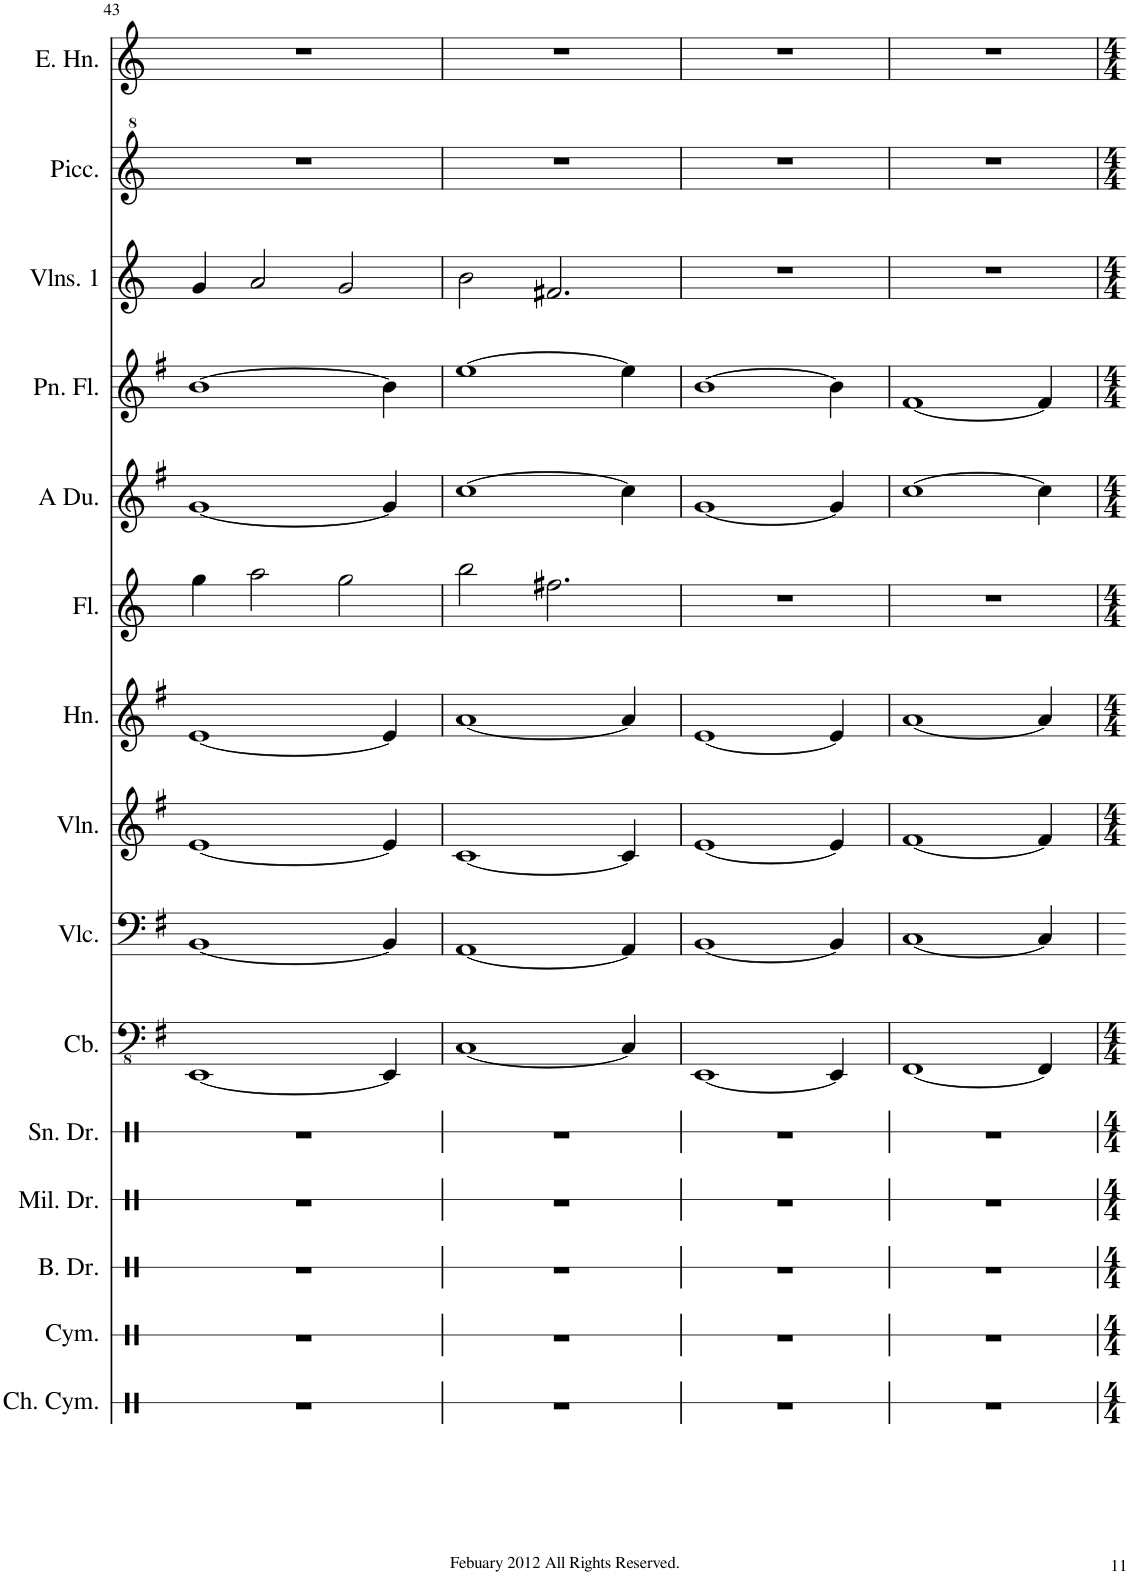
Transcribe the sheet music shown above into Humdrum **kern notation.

**kern	**kern	**kern	**kern	**kern	**kern	**kern	**kern	**kern	**kern	**kern	**kern	**kern	**kern	**kern
*part15	*part14	*part13	*part12	*part11	*part10	*part9	*part8	*part7	*part6	*part5	*part4	*part3	*part2	*part1
*staff15	*staff14	*staff13	*staff12	*staff11	*staff10	*staff9	*staff8	*staff7	*staff6	*staff5	*staff4	*staff3	*staff2	*staff1
*I"Chinese Cymbal	*I"Cymbal	*I"Bass Drum	*I"Military Drum	*I"Snare Drum	*I"Double Bass	*I"Violoncello	*I"Violin	*I"Horn	*I"Flute	*I"A Duduk	*I"Pan Flute	*I"Violins 1	*I"Piccolo	*I"English Horn
*I'Ch. Cym.	*I'Cym.	*I'B. Dr.	*I'Mil. Dr.	*I'Sn. Dr.	*	*I'Vlc.	*I'Vln.	*I'Hn.	*I'Fl.	*I'A Du.	*I'Pn. Fl.	*I'Vlns. 1	*I'Picc.	*I'E. Hn.
!!LO:PB:g=z
*clefX	*clefX	*clefX	*clefX	*clefX	*clefFv4	*clefF4	*clefG2	*clefG2	*clefG2	*clefG2	*clefG2	*clefG2	*clefG^2	*clefG2
*	*	*	*	*	*Trd7c12	*	*	*Trd4c7	*	*Trd4c7	*	*	*Trd-7c-12	*Trd4c7
*k[]	*k[]	*k[]	*k[]	*k[]	*k[f#]	*k[f#]	*k[f#]	*k[f#]	*k[]	*k[f#]	*k[f#]	*k[]	*k[]	*k[]
*M5/4	*M5/4	*M5/4	*M5/4	*M5/4	*M5/4	*M5/4	*M5/4	*M5/4	*M5/4	*M5/4	*M5/4	*M5/4	*M5/4	*M3/4
=43	=43	=43	=43	=43	=43	=43	=43	=43	=43	=43	=43	=43	=43	=43
4%5r	4%5r	4%5r	4%5r	4%5r	[1EEE	[1BB	[1e	[1e	4gg\	[1g	[1b	4g/	4%5r	2.r
.	.	.	.	.	.	.	.	.	2aa\	.	.	2a/	.	.
.	.	.	.	.	.	.	.	.	2gg\	.	.	2g/	.	2ryy
.	.	.	.	.	4EEE/]	4BB/]	4e/]	4e/]	.	4g/]	4b\]	.	.	.
=44	=44	=44	=44	=44	=44	=44	=44	=44	=44	=44	=44	=44	=44	=44
4%5r	4%5r	4%5r	4%5r	4%5r	[1CC	[1AA	[1c	[1a	2bb\	[1cc	[1ee	2b\	4%5r	2.r
.	.	.	.	.	.	.	.	.	2.ff#X\	.	.	2.f#X/	.	.
.	.	.	.	.	.	.	.	.	.	.	.	.	.	2ryy
.	.	.	.	.	4CC/]	4AA/]	4c/]	4a/]	.	4cc\]	4ee\]	.	.	.
=45	=45	=45	=45	=45	=45	=45	=45	=45	=45	=45	=45	=45	=45	=45
4%5r	4%5r	4%5r	4%5r	4%5r	[1EEE	[1BB	[1e	[1e	4%5r	[1g	[1b	4%5r	4%5r	2.r
.	.	.	.	.	.	.	.	.	.	.	.	.	.	2ryy
.	.	.	.	.	4EEE/]	4BB/]	4e/]	4e/]	.	4g/]	4b\]	.	.	.
=46	=46	=46	=46	=46	=46	=46	=46	=46	=46	=46	=46	=46	=46	=46
4%5r	4%5r	4%5r	4%5r	4%5r	[1FFF#	[1C	[1f#	[1a	4%5r	[1cc	[1f#	4%5r	4%5r	2.r
.	.	.	.	.	.	.	.	.	.	.	.	.	.	2ryy
.	.	.	.	.	4FFF#/]	4C/]	4f#/]	4a/]	.	4cc\]	4f#/]	.	.	.
=	=	=	=	=	=	=	=	=	=	=	=	=	=	=
*-	*-	*-	*-	*-	*-	*-	*-	*-	*-	*-	*-	*-	*-	*-
